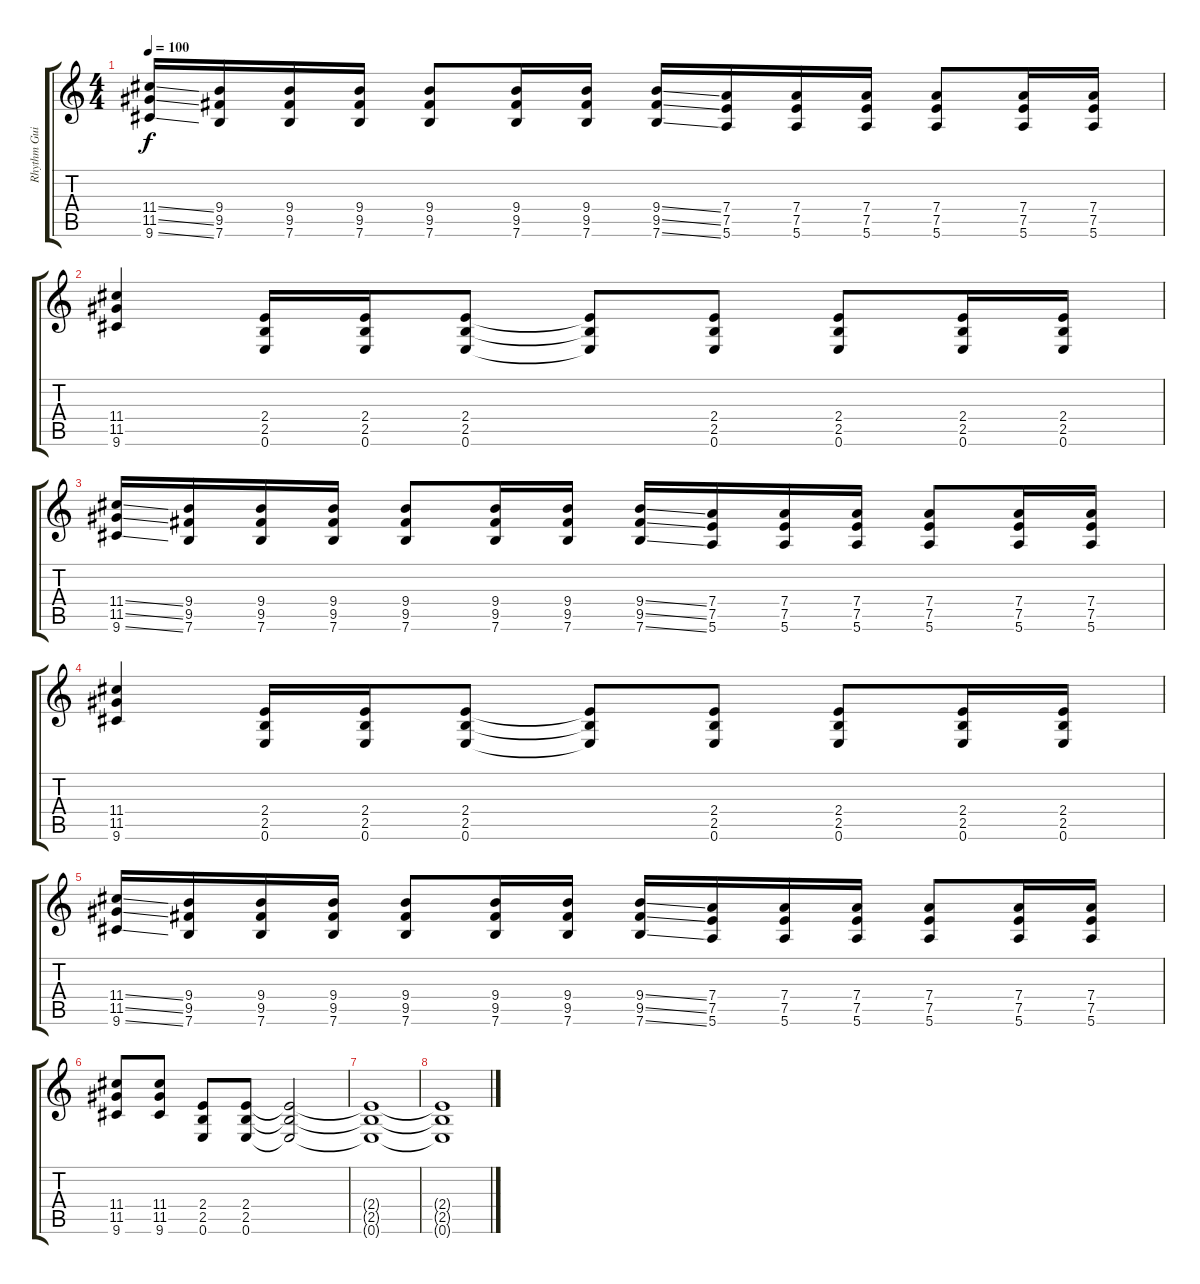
\track ("Rhythm Guitar" "Rhythm Gui") {instrument distortionguitar}
\staff {score tabs}
\tuning (E4 B3 G3 D3 A2 E2) {hide}
\ts (4 4)
\tempo 100
\clef g2
\ks c
(11.4{ss} 11.5{ss} 9.6{ss}).16{dy f} (9.4 9.5 7.6).16 (9.4 9.5 7.6).16 (9.4 9.5 7.6).16 (9.4 9.5 7.6).8 (9.4 9.5 7.6).16 (9.4 9.5 7.6).16 (9.4{ss} 9.5{ss} 7.6{ss}).16 (7.4 7.5 5.6).16 (7.4 7.5 5.6).16 (7.4 7.5 5.6).16 (7.4 7.5 5.6).8 (7.4 7.5 5.6).16 (7.4 7.5 5.6).16 |
(11.4 11.5 9.6).4 (2.4 2.5 0.6).16 (2.4 2.5 0.6).16 (2.4 2.5 0.6).8 (2.4{t} 2.5{t} 0.6{t}).8 (2.4 2.5 0.6).8 (2.4 2.5 0.6).8 (2.4 2.5 0.6).16 (2.4 2.5 0.6).16 |
(11.4{ss} 11.5{ss} 9.6{ss}).16 (9.4 9.5 7.6).16 (9.4 9.5 7.6).16 (9.4 9.5 7.6).16 (9.4 9.5 7.6).8 (9.4 9.5 7.6).16 (9.4 9.5 7.6).16 (9.4{ss} 9.5{ss} 7.6{ss}).16 (7.4 7.5 5.6).16 (7.4 7.5 5.6).16 (7.4 7.5 5.6).16 (7.4 7.5 5.6).8 (7.4 7.5 5.6).16 (7.4 7.5 5.6).16 |
(11.4 11.5 9.6).4 (2.4 2.5 0.6).16 (2.4 2.5 0.6).16 (2.4 2.5 0.6).8 (2.4{t} 2.5{t} 0.6{t}).8 (2.4 2.5 0.6).8 (2.4 2.5 0.6).8 (2.4 2.5 0.6).16 (2.4 2.5 0.6).16 |
(11.4{ss} 11.5{ss} 9.6{ss}).16 (9.4 9.5 7.6).16 (9.4 9.5 7.6).16 (9.4 9.5 7.6).16 (9.4 9.5 7.6).8 (9.4 9.5 7.6).16 (9.4 9.5 7.6).16 (9.4{ss} 9.5{ss} 7.6{ss}).16 (7.4 7.5 5.6).16 (7.4 7.5 5.6).16 (7.4 7.5 5.6).16 (7.4 7.5 5.6).8 (7.4 7.5 5.6).16 (7.4 7.5 5.6).16 |
(11.4 11.5 9.6).8 (11.4 11.5 9.6).8 (2.4 2.5 0.6).8 (2.4 2.5 0.6).8 (2.4{t} 2.5{t} 0.6{t}).2 |
(2.4{t} 2.5{t} 0.6{t}).1{volume 4} |
(2.4{t} 2.5{t} 0.6{t}).1
